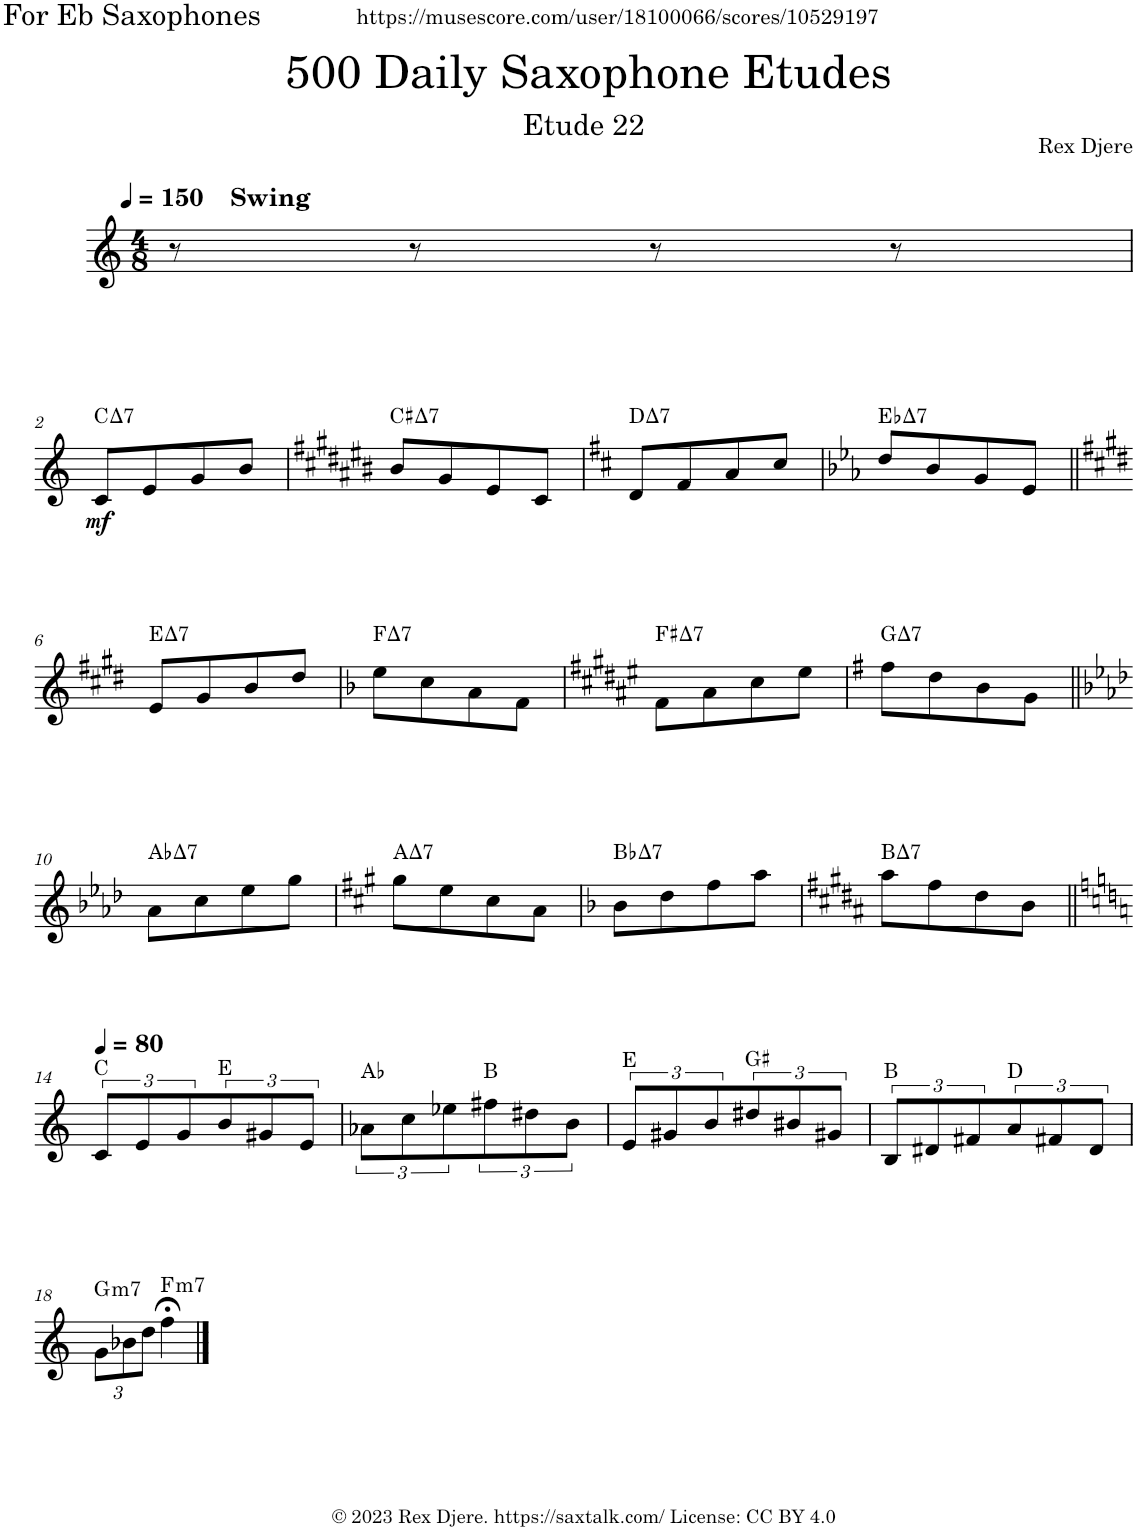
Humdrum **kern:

**kern	**dynam	**harte
*part1	*part1	*part1
*staff1	*staff1	*
*I"Alto Saxophone	*	*
*I'A. Sax.	*	*
*clefG2	*	*
*Trd5c9	*	*
*k[]	*	*
*M4/8	*	*
*MM150	*	*
=1	=1	=1
!LO:TX:a:B:t=Swing	!	!
8r	.	.
8r	.	.
8r	.	.
8r	.	.
!!LO:LB:g=z
=2	=2	=2
!	!LO:DY:b	!LO:H:kt=7
8c/L	mf	C:maj7
8e/	.	.
8g/	.	.
8b/J	.	.
=3	=3	=3
*k[f#c#g#d#a#e#b#]	*	*
!	!	!LO:H:kt=7
8b#/L	.	C#:maj7
8g#/	.	.
8e#/	.	.
8c#/J	.	.
=4	=4	=4
*k[f#c#]	*	*
!	!	!LO:H:kt=7
8d/L	.	D:maj7
8f#/	.	.
8a/	.	.
8cc#/J	.	.
=5	=5	=5
*k[b-e-a-]	*	*
!	!	!LO:H:kt=7
8dd/L	.	Eb:maj7
8b-/	.	.
8g/	.	.
8e-/J	.	.
!!LO:LB:g=z
=6||	=6||	=6||
*k[f#c#g#d#]	*	*
!	!	!LO:H:kt=7
8e/L	.	E:maj7
8g#/	.	.
8b/	.	.
8dd#/J	.	.
=7	=7	=7
*k[b-]	*	*
!	!	!LO:H:kt=7
8ee\L	.	F:maj7
8cc\	.	.
8a\	.	.
8f\J	.	.
=8	=8	=8
*k[f#c#g#d#a#e#]	*	*
!	!	!LO:H:kt=7
8f#\L	.	F#:maj7
8a#\	.	.
8cc#\	.	.
8ee#\J	.	.
=9	=9	=9
*k[f#]	*	*
!	!	!LO:H:kt=7
8ff#\L	.	G:maj7
8dd\	.	.
8b\	.	.
8g\J	.	.
!!LO:LB:g=z
=10||	=10||	=10||
*k[b-e-a-d-]	*	*
!	!	!LO:H:kt=7
8a-\L	.	Ab:maj7
8cc\	.	.
8ee-\	.	.
8gg\J	.	.
=11	=11	=11
*k[f#c#g#]	*	*
!	!	!LO:H:kt=7
8gg#\L	.	A:maj7
8ee\	.	.
8cc#\	.	.
8a\J	.	.
=12	=12	=12
*k[b-]	*	*
!	!	!LO:H:kt=7
8b-\L	.	Bb:maj7
8dd\	.	.
8ff\	.	.
8aa\J	.	.
=13	=13	=13
*k[f#c#g#d#a#]	*	*
!	!	!LO:H:kt=7
8aa#\L	.	B:maj7
8ff#\	.	.
8dd#\	.	.
8b\J	.	.
!!LO:LB:g=z
=14||	=14||	=14||
*k[]	*	*
*MM80	*	*
12c/L	.	C:maj
12e/	.	.
12g/	.	.
12b/	.	E:maj
12g#X/	.	.
12e/J	.	.
=15	=15	=15
12a-X\L	.	Ab:maj
12cc\	.	.
12ee-X\	.	.
12ff#X\	.	B:maj
12dd#X\	.	.
12b\J	.	.
=16	=16	=16
12e/L	.	E:maj
12g#X/	.	.
12b/	.	.
12dd#X/	.	G#:maj
12b#X/	.	.
12g#X/J	.	.
=17	=17	=17
12B/L	.	B:maj
12d#X/	.	.
12f#X/	.	.
12a/	.	D:maj
12f#X/	.	.
12d#/J	.	.
!!LO:LB:g=z
=18	=18	=18
*Xbrackettup	*	*
!	!	!LO:H:kt=m7
12g\L	.	G:min7
12b-X\	.	.
12dd\J	.	.
!	!	!LO:H:kt=m7
4ff;<\	.	F:min7
==	==	==
*-	*-	*-
